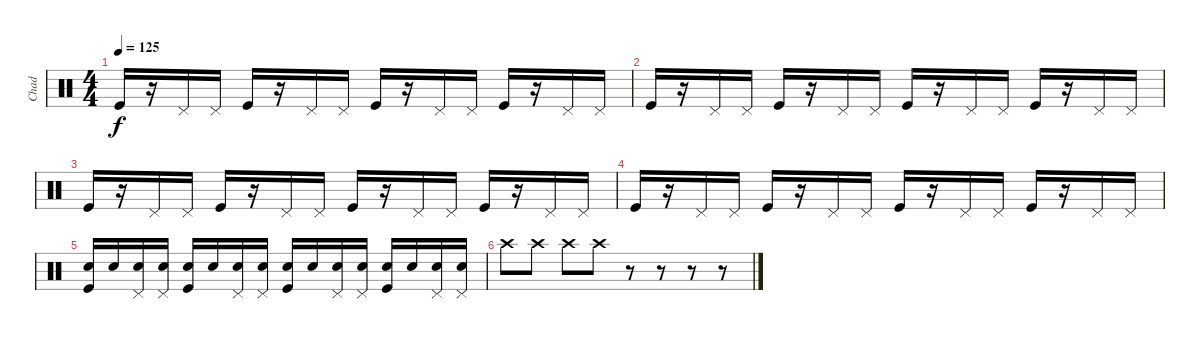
\track ("Chad" "Chad") {instrument percussion}
\staff {score}
\articulation defaults
\ts (4 4)
\tempo 125
\clef neutral
\ks c "Kick (hit)".16{dy f}
r.16 "Pedal Hi-Hat (hit)".16 "Pedal Hi-Hat (hit)".16 "Kick (hit)".16 r.16 "Pedal Hi-Hat (hit)".16 "Pedal Hi-Hat (hit)".16 "Kick (hit)".16 r.16 "Pedal Hi-Hat (hit)".16 "Pedal Hi-Hat (hit)".16 "Kick (hit)".16 r.16 "Pedal Hi-Hat (hit)".16 "Pedal Hi-Hat (hit)".16 |
"Kick (hit)".16 r.16 "Pedal Hi-Hat (hit)".16 "Pedal Hi-Hat (hit)".16 "Kick (hit)".16 r.16 "Pedal Hi-Hat (hit)".16 "Pedal Hi-Hat (hit)".16 "Kick (hit)".16 r.16 "Pedal Hi-Hat (hit)".16 "Pedal Hi-Hat (hit)".16 "Kick (hit)".16 r.16 "Pedal Hi-Hat (hit)".16 "Pedal Hi-Hat (hit)".16 |
"Kick (hit)".16 r.16 "Pedal Hi-Hat (hit)".16 "Pedal Hi-Hat (hit)".16 "Kick (hit)".16 r.16 "Pedal Hi-Hat (hit)".16 "Pedal Hi-Hat (hit)".16 "Kick (hit)".16 r.16 "Pedal Hi-Hat (hit)".16 "Pedal Hi-Hat (hit)".16 "Kick (hit)".16 r.16 "Pedal Hi-Hat (hit)".16 "Pedal Hi-Hat (hit)".16 |
"Kick (hit)".16 r.16 "Pedal Hi-Hat (hit)".16 "Pedal Hi-Hat (hit)".16 "Kick (hit)".16 r.16 "Pedal Hi-Hat (hit)".16 "Pedal Hi-Hat (hit)".16 "Kick (hit)".16 r.16 "Pedal Hi-Hat (hit)".16 "Pedal Hi-Hat (hit)".16 "Kick (hit)".16 r.16 "Pedal Hi-Hat (hit)".16 "Pedal Hi-Hat (hit)".16 |
("Snare (hit) 2" "Kick (hit)").16 "Snare (hit) 2".16 ("Snare (hit) 2" "Pedal Hi-Hat (hit)").16 ("Snare (hit) 2" "Pedal Hi-Hat (hit)").16 ("Snare (hit) 2" "Kick (hit)").16 "Snare (hit) 2".16 ("Snare (hit) 2" "Pedal Hi-Hat (hit)").16 ("Snare (hit) 2" "Pedal Hi-Hat (hit)").16 ("Snare (hit) 2" "Kick (hit)").16 "Snare (hit) 2".16 ("Snare (hit) 2" "Pedal Hi-Hat (hit)").16 ("Snare (hit) 2" "Pedal Hi-Hat (hit)").16 ("Snare (hit) 2" "Kick (hit)").16 "Snare (hit) 2".16 ("Snare (hit) 2" "Pedal Hi-Hat (hit)").16 ("Snare (hit) 2" "Pedal Hi-Hat (hit)").16 |
"Crash high (hit)".8 "Crash high (hit)".8 "Crash high (hit)".8 "Crash high (hit)".8 r.8 r.8 r.8 r.8
